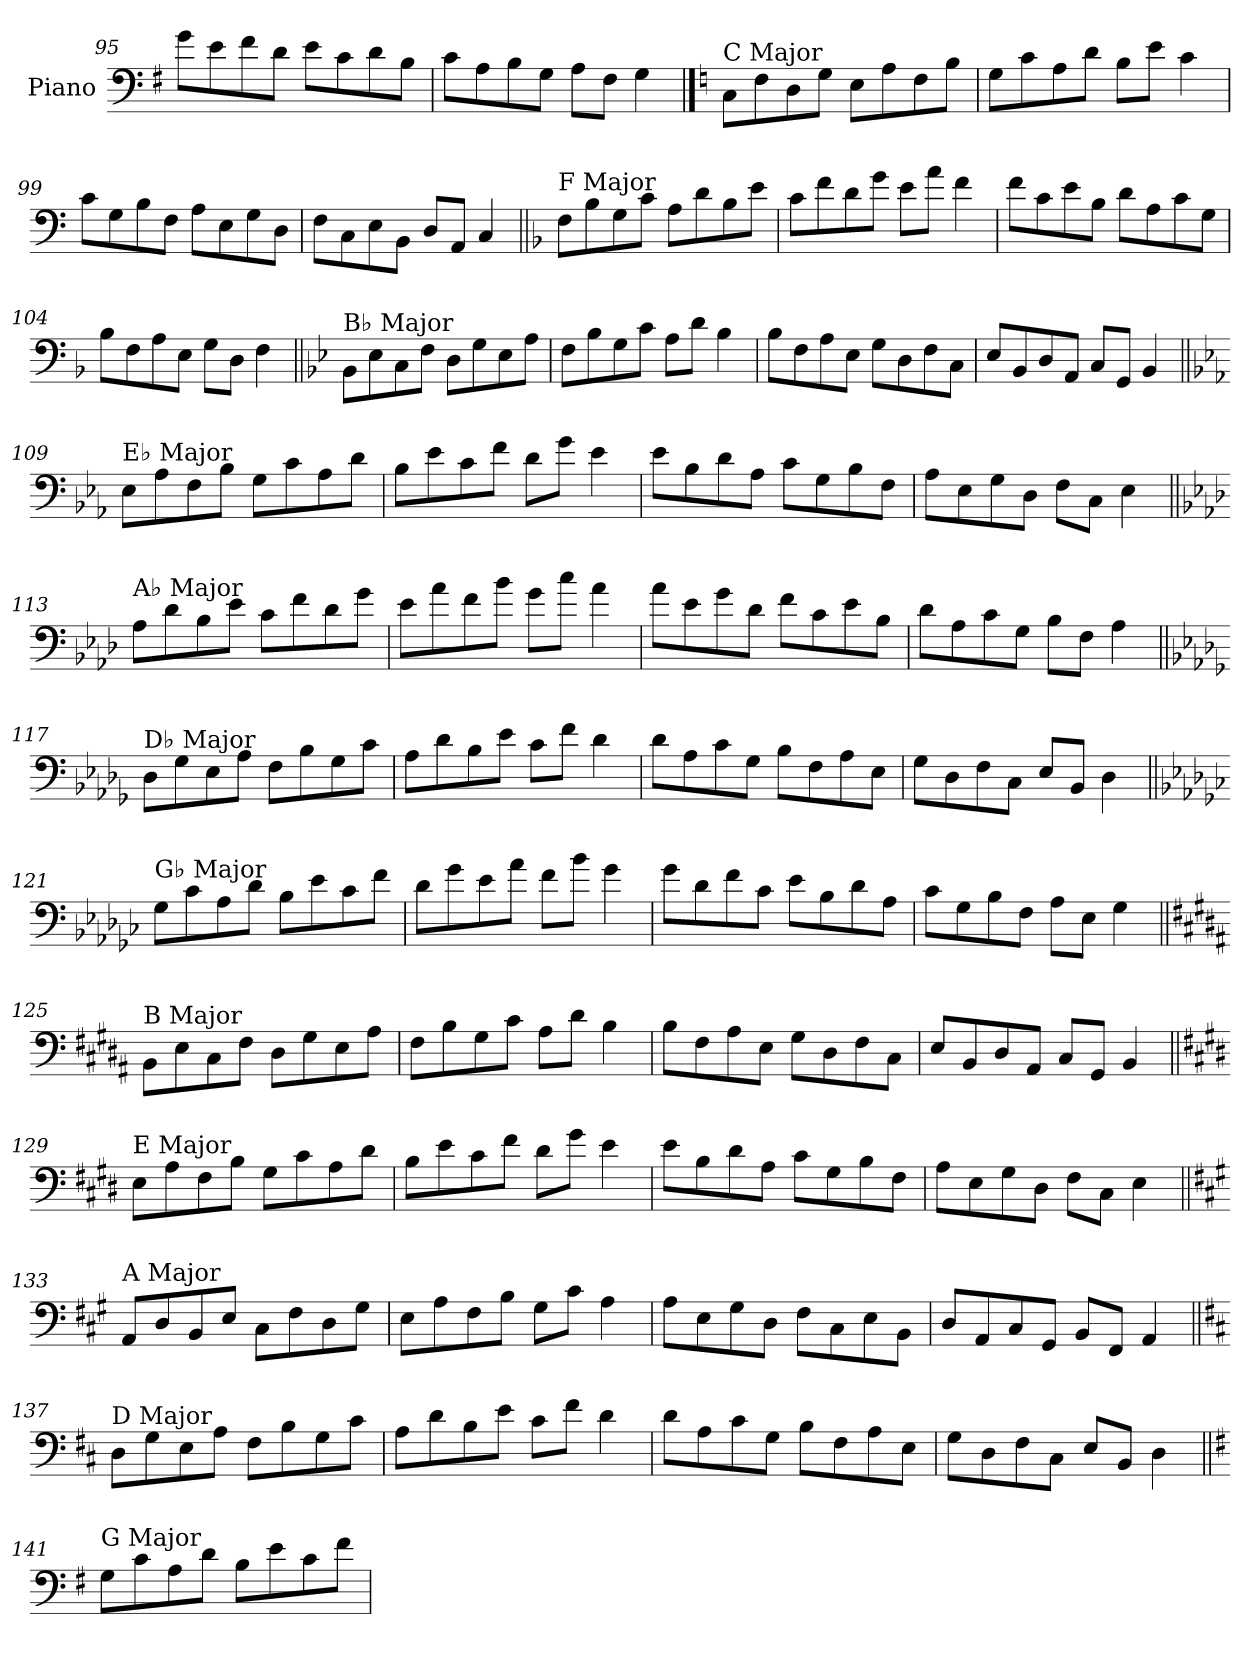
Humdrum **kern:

**kern
*part1
*staff1
*I"Piano
*I'Pno.
*clefF4
*k[f#]
=95
8g\L
8e\
8f#\
8d\J
8e\L
8c\
8d\
8B\J
=96
8c\L
8A\
8B\
8G\J
8A\L
8F#\J
4G\
!!LO:PB:g=z
==97
*k[]
!LO:TX:a:t=C Major
8C\L
8F\
8D\
8G\J
8E\L
8A\
8F\
8B\J
=98
8G\L
8c\
8A\
8d\J
8B\L
8e\J
4c\
=99
8c\L
8G\
8B\
8F\J
8A\L
8E\
8G\
8D\J
=100
8F\L
8C\
8E\
8BB\J
8D/L
8AA/J
4C/
!!LO:LB:g=z
=101||
*k[b-]
!LO:TX:a:t=F Major
8F\L
8B-\
8G\
8c\J
8A\L
8d\
8B-\
8e\J
=102
8c\L
8f\
8d\
8g\J
8e\L
8a\J
4f\
=103
8f\L
8c\
8e\
8B-\J
8d\L
8A\
8c\
8G\J
=104
8B-\L
8F\
8A\
8E\J
8G\L
8D\J
4F\
!!LO:LB:g=z
=105||
*k[b-e-]
!LO:TX:a:t=B♭ Major
8BB-\L
8E-\
8C\
8F\J
8D\L
8G\
8E-\
8A\J
=106
8F\L
8B-\
8G\
8c\J
8A\L
8d\J
4B-\
=107
8B-\L
8F\
8A\
8E-\J
8G\L
8D\
8F\
8C\J
=108
8E-/L
8BB-/
8D/
8AA/J
8C/L
8GG/J
4BB-/
!!LO:LB:g=z
=109||
*k[b-e-a-]
!LO:TX:a:t=E♭ Major
8E-\L
8A-\
8F\
8B-\J
8G\L
8c\
8A-\
8d\J
=110
8B-\L
8e-\
8c\
8f\J
8d\L
8g\J
4e-\
=111
8e-\L
8B-\
8d\
8A-\J
8c\L
8G\
8B-\
8F\J
=112
8A-\L
8E-\
8G\
8D\J
8F\L
8C\J
4E-\
!!LO:LB:g=z
=113||
*k[b-e-a-d-]
!LO:TX:a:t=A♭ Major
8A-\L
8d-\
8B-\
8e-\J
8c\L
8f\
8d-\
8g\J
=114
8e-\L
8a-\
8f\
8b-\J
8g\L
8cc\J
4a-\
=115
8a-\L
8e-\
8g\
8d-\J
8f\L
8c\
8e-\
8B-\J
=116
8d-\L
8A-\
8c\
8G\J
8B-\L
8F\J
4A-\
!!LO:LB:g=z
=117||
*k[b-e-a-d-g-]
!LO:TX:a:t=D♭ Major
8D-\L
8G-\
8E-\
8A-\J
8F\L
8B-\
8G-\
8c\J
=118
8A-\L
8d-\
8B-\
8e-\J
8c\L
8f\J
4d-\
=119
8d-\L
8A-\
8c\
8G-\J
8B-\L
8F\
8A-\
8E-\J
=120
8G-\L
8D-\
8F\
8C\J
8E-/L
8BB-/J
4D-\
!!LO:LB:g=z
=121||
*k[b-e-a-d-g-c-]
!LO:TX:a:t=G♭ Major
8G-\L
8c-\
8A-\
8d-\J
8B-\L
8e-\
8c-\
8f\J
=122
8d-\L
8g-\
8e-\
8a-\J
8f\L
8b-\J
4g-\
=123
8g-\L
8d-\
8f\
8c-\J
8e-\L
8B-\
8d-\
8A-\J
=124
8c-\L
8G-\
8B-\
8F\J
8A-\L
8E-\J
4G-\
!!LO:LB:g=z
=125||
*k[f#c#g#d#a#]
!LO:TX:a:t=B Major
8BB\L
8E\
8C#\
8F#\J
8D#\L
8G#\
8E\
8A#\J
=126
8F#\L
8B\
8G#\
8c#\J
8A#\L
8d#\J
4B\
=127
8B\L
8F#\
8A#\
8E\J
8G#\L
8D#\
8F#\
8C#\J
=128
8E/L
8BB/
8D#/
8AA#/J
8C#/L
8GG#/J
4BB/
!!LO:LB:g=z
=129||
*k[f#c#g#d#]
!LO:TX:a:t=E Major
8E\L
8A\
8F#\
8B\J
8G#\L
8c#\
8A\
8d#\J
=130
8B\L
8e\
8c#\
8f#\J
8d#\L
8g#\J
4e\
=131
8e\L
8B\
8d#\
8A\J
8c#\L
8G#\
8B\
8F#\J
=132
8A\L
8E\
8G#\
8D#\J
8F#\L
8C#\J
4E\
!!LO:LB:g=z
=133||
*k[f#c#g#]
!LO:TX:a:t=A Major
8AA/L
8D/
8BB/
8E/J
8C#\L
8F#\
8D\
8G#\J
=134
8E\L
8A\
8F#\
8B\J
8G#\L
8c#\J
4A\
=135
8A\L
8E\
8G#\
8D\J
8F#\L
8C#\
8E\
8BB\J
=136
8D/L
8AA/
8C#/
8GG#/J
8BB/L
8FF#/J
4AA/
!!LO:LB:g=z
=137||
*k[f#c#]
!LO:TX:a:t=D Major
8D\L
8G\
8E\
8A\J
8F#\L
8B\
8G\
8c#\J
=138
8A\L
8d\
8B\
8e\J
8c#\L
8f#\J
4d\
=139
8d\L
8A\
8c#\
8G\J
8B\L
8F#\
8A\
8E\J
=140
8G\L
8D\
8F#\
8C#\J
8E/L
8BB/J
4D\
!!LO:LB:g=z
=141||
*k[f#]
!LO:TX:a:t=G Major
8G\L
8c\
8A\
8d\J
8B\L
8e\
8c\
8f#\J
=
*-
